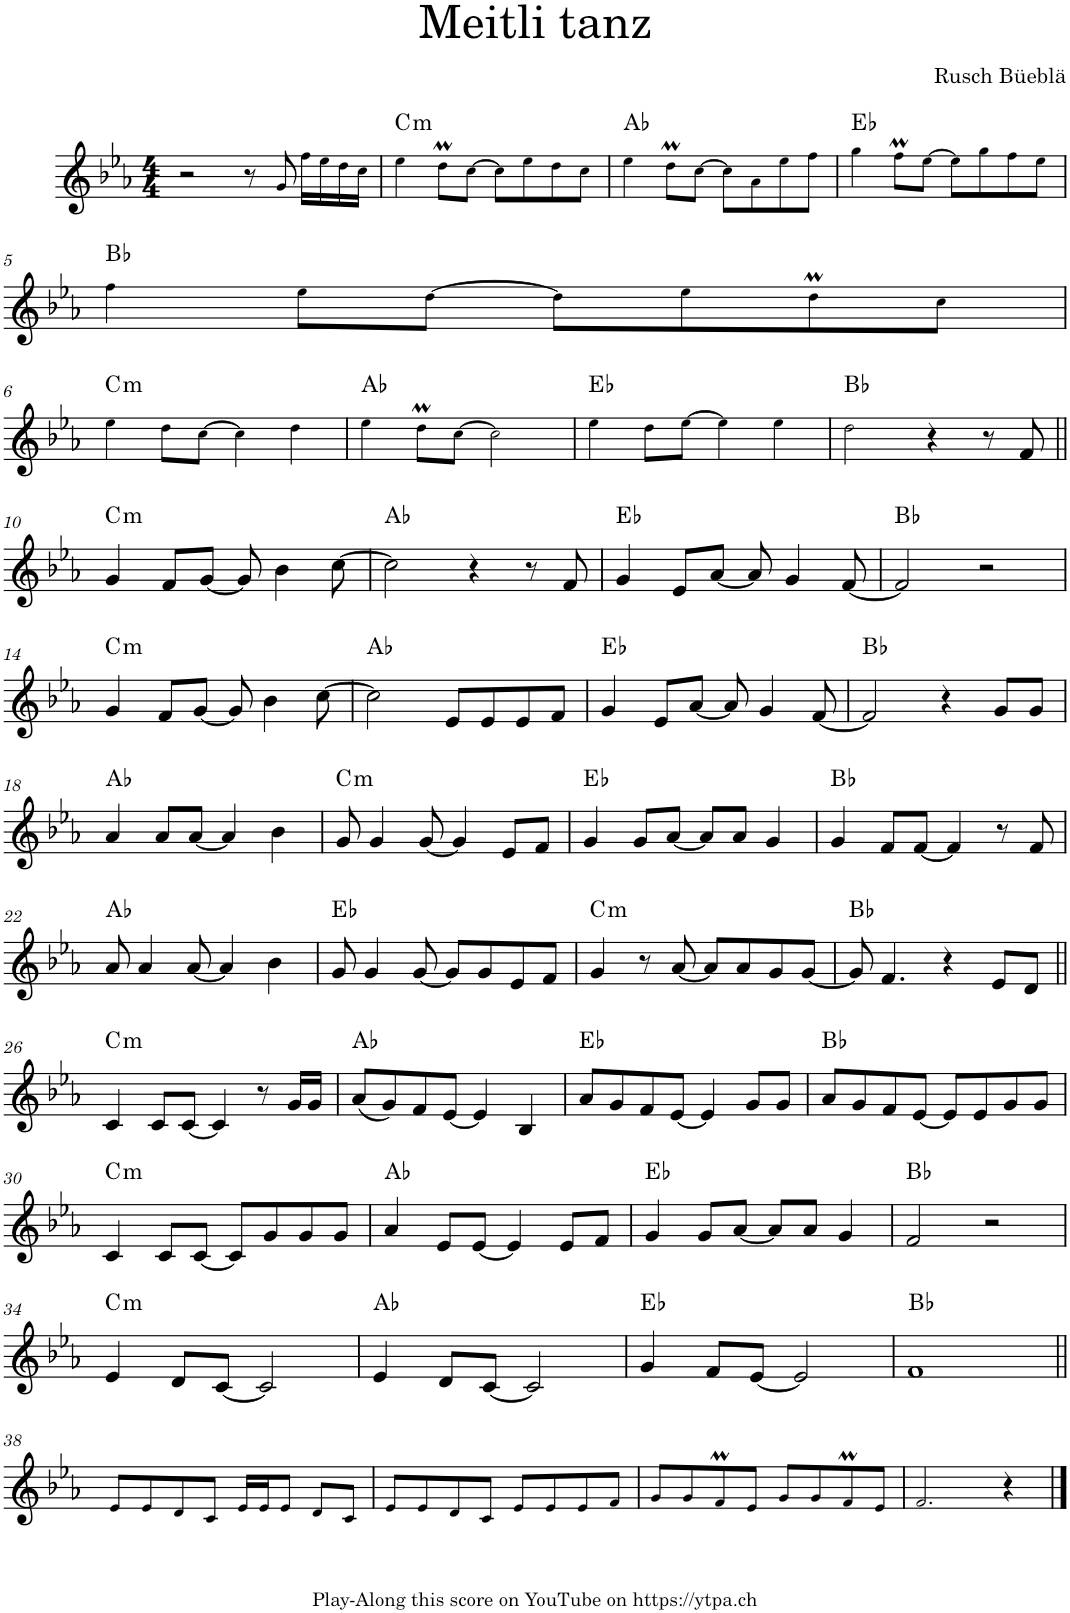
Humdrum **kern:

**kern	**harte
*part1	*part1
*staff1	*
*I"Piano	*
*I'Pno.	*
*clefG2	*
*k[b-e-a-]	*
*M4/4	*
=1	=1
2r	.
8r	.
8g!/	.
16ff!\LL	.
16ee-!\	.
16dd!\	.
16cc!\JJ	.
=2	=2
!	!LO:H:kt=m
4ee-!\	C:min
8ddm!\L	.
[8cc!\J	.
8cc!\L]	.
8ee-!\	.
8dd!\	.
8cc!\J	.
=3	=3
4ee-!\	Ab:maj
8ddm!\L	.
[8cc!\J	.
8cc!\L]	.
8a-!\	.
8ee-!\	.
8ff!\J	.
=4	=4
4gg!\	Eb:maj
8ffM!\L	.
[8ee-!\J	.
8ee-!\L]	.
8gg!\	.
8ff!\	.
8ee-!\J	.
!!LO:LB:g=z
=5	=5
4ff!\	Bb:maj
8ee-!\L	.
[8dd!\J	.
8dd!\L]	.
8ee-!\	.
8ddm!\	.
8cc!\J	.
!!LO:LB:g=z
=6	=6
!	!LO:H:kt=m
4ee-!\	C:min
8dd!\L	.
[8cc!\J	.
4cc!\]	.
4dd!\	.
=7	=7
4ee-!\	Ab:maj
8ddm!\L	.
[8cc!\J	.
2cc!\]	.
=8	=8
4ee-!\	Eb:maj
8dd!\L	.
[8ee-!\J	.
4ee-!\]	.
4ee-!\	.
=9	=9
2dd!\	Bb:maj
4r	.
8r	.
8f/	.
!!LO:LB:g=z
=10||	=10||
!	!LO:H:kt=m
4g/	C:min
8f/L	.
[8g/J	.
8g/]	.
4b-\	.
[8cc\	.
=11	=11
2cc\]	Ab:maj
4r	.
8r	.
8f/	.
=12	=12
4g/	Eb:maj
8e-/L	.
[8a-/J	.
8a-/]	.
4g/	.
[8f/	.
=13	=13
2f/]	Bb:maj
2r	.
!!LO:LB:g=z
=14	=14
!	!LO:H:kt=m
4g/	C:min
8f/L	.
[8g/J	.
8g/]	.
4b-\	.
[8cc\	.
=15	=15
2cc\]	Ab:maj
8e-/L	.
8e-/	.
8e-/	.
8f/J	.
=16	=16
4g/	Eb:maj
8e-/L	.
[8a-/J	.
8a-/]	.
4g/	.
[8f/	.
=17	=17
2f/]	Bb:maj
4r	.
8g/L	.
8g/J	.
!!LO:LB:g=z
=18	=18
4a-/	Ab:maj
8a-/L	.
[8a-/J	.
4a-/]	.
4b-\	.
=19	=19
!	!LO:H:kt=m
8g/	C:min
4g/	.
[8g/	.
4g/]	.
8e-/L	.
8f/J	.
=20	=20
4g/	Eb:maj
8g/L	.
[8a-/J	.
8a-/L]	.
8a-/J	.
4g/	.
=21	=21
4g/	Bb:maj
8f/L	.
[8f/J	.
4f/]	.
8r	.
8f/	.
!!LO:LB:g=z
=22	=22
8a-/	Ab:maj
4a-/	.
[8a-/	.
4a-/]	.
4b-\	.
=23	=23
8g/	Eb:maj
4g/	.
[8g/	.
8g/L]	.
8g/	.
8e-/	.
8f/J	.
=24	=24
!	!LO:H:kt=m
4g/	C:min
8r	.
[8a-/	.
8a-/L]	.
8a-/	.
8g/	.
[8g/J	.
=25	=25
8g/]	Bb:maj
4.f/	.
4r	.
8e-/L	.
8d/J	.
!!LO:LB:g=z
=26||	=26||
!	!LO:H:kt=m
4c/	C:min
8c/L	.
[8c/J	.
4c/]	.
8r	.
16g/LL	.
16g/JJ	.
=27	=27
(8a-/L	Ab:maj
8g/)	.
8f/	.
[8e-/J	.
4e-/]	.
4B-/	.
=28	=28
8a-/L	Eb:maj
8g/	.
8f/	.
[8e-/J	.
4e-/]	.
8g/L	.
8g/J	.
=29	=29
8a-/L	Bb:maj
8g/	.
8f/	.
[8e-/J	.
8e-/L]	.
8e-/	.
8g/	.
8g/J	.
!!LO:LB:g=z
=30	=30
!	!LO:H:kt=m
4c/	C:min
8c/L	.
[8c/J	.
8c/L]	.
8g/	.
8g/	.
8g/J	.
=31	=31
4a-/	Ab:maj
8e-/L	.
[8e-/J	.
4e-/]	.
8e-/L	.
8f/J	.
=32	=32
4g/	Eb:maj
8g/L	.
[8a-/J	.
8a-/L]	.
8a-/J	.
4g/	.
=33	=33
2f/	Bb:maj
2r	.
!!LO:LB:g=z
=34	=34
!	!LO:H:kt=m
4e-/	C:min
8d/L	.
[8c/J	.
2c/]	.
=35	=35
4e-/	Ab:maj
8d/L	.
[8c/J	.
2c/]	.
=36	=36
4g/	Eb:maj
8f/L	.
[8e-/J	.
2e-/]	.
=37	=37
1f	Bb:maj
!!LO:LB:g=z
=38||	=38||
8e-!/L	.
8e-!/	.
8d!/	.
8c!/J	.
16e-!/LL	.
16e-!/J	.
8e-!/J	.
8d!/L	.
8c!/J	.
=39	=39
8e-!/L	.
8e-!/	.
8d!/	.
8c!/J	.
8e-!/L	.
8e-!/	.
8e-!/	.
8f!/J	.
=40	=40
8g!/L	.
8g!/	.
8fM!/	.
8e-!/J	.
8g!/L	.
8g!/	.
8fM!/	.
8e-!/J	.
=41	=41
2.f!/	.
4r	.
==	==
*-	*-
